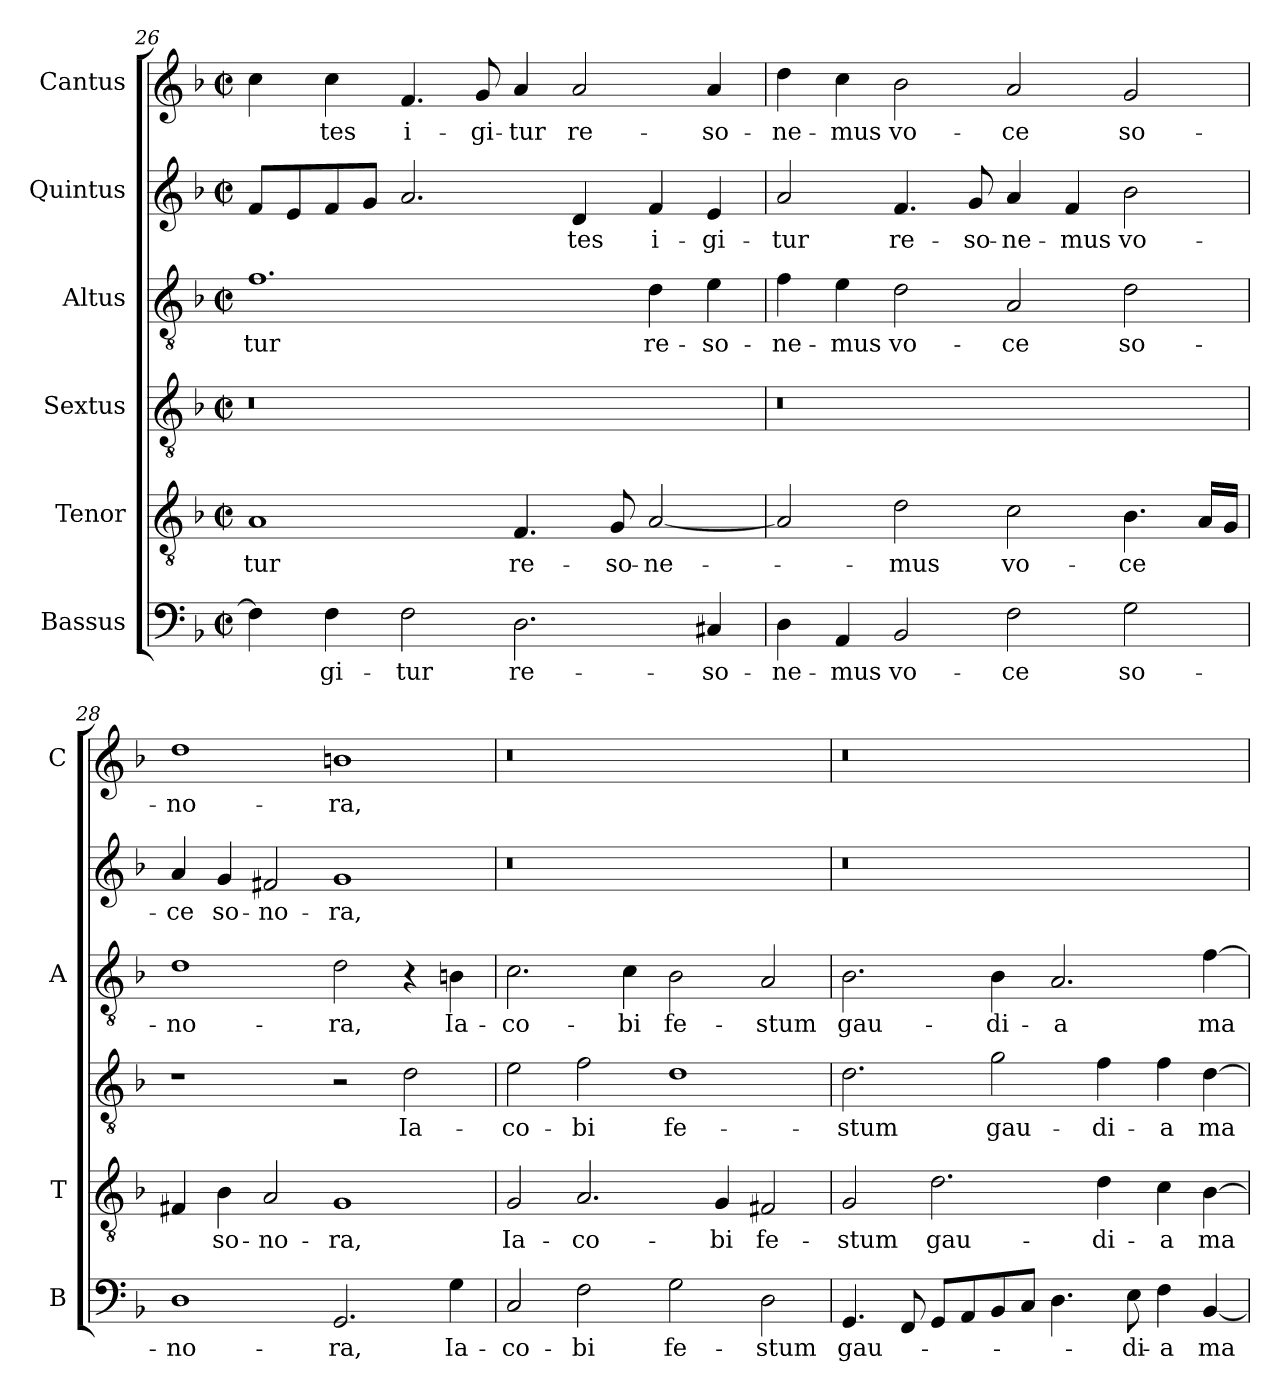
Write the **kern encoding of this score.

**kern	**text	**kern	**text	**kern	**text	**kern	**text	**kern	**text	**kern	**text
*part6	*part6	*part5	*part5	*part4	*part4	*part3	*part3	*part2	*part2	*part1	*part1
*staff6	*staff6	*staff5	*staff5	*staff4	*staff4	*staff3	*staff3	*staff2	*staff2	*staff1	*staff1
*I"Bassus	*	*I"Tenor	*	*I"Sextus	*	*I"Altus	*	*I"Quintus	*	*I"Cantus	*
*I'B	*	*I'T	*	*	*	*I'A	*	*	*	*I'C	*
*clefF4	*	*clefGv2	*	*clefGv2	*	*clefGv2	*	*clefG2	*	*clefG2	*
*k[b-]	*	*k[b-]	*	*k[b-]	*	*k[b-]	*	*k[b-]	*	*k[b-]	*
*F:	*	*F:	*	*F:	*	*F:	*	*F:	*	*F:	*
*M2/2	*	*M2/2	*	*M2/2	*	*M2/2	*	*M2/2	*	*M2/2	*
*met(c|)	*	*met(c|)	*	*met(c|)	*	*met(c|)	*	*met(c|)	*	*met(c|)	*
=26	=26	=26	=26	=26	=26	=26	=26	=26	=26	=26	=26
4F\]	.	1A	-tur	0r	.	1.f	-tur	8f/L	.	4cc\	.
.	.	.	.	.	.	.	.	8e/	.	.	.
4F\	-gi-	.	.	.	.	.	.	8f/	.	4cc\	-tes
.	.	.	.	.	.	.	.	8g/J	.	.	.
2F\	-tur	.	.	.	.	.	.	2.a/	.	4.f/	i-
.	.	.	.	.	.	.	.	.	.	8g/	-gi-
2.D\	re-	4.F/	re-	.	.	.	.	.	.	4a/	-tur
.	.	.	.	.	.	.	.	4d/	-tes	2a/	re-
.	.	8G/	-so-	.	.	.	.	.	.	.	.
.	.	[2A/	-ne-	.	.	4d\	re-	4f/	i-	.	.
4C#X/	-so-	.	.	.	.	4e\	-so-	4e/	-gi-	4a/	-so-
=27	=27	=27	=27	=27	=27	=27	=27	=27	=27	=27	=27
4D\	-ne-	2A/]	.	0r	.	4f\	-ne-	2a/	-tur	4dd\	-ne-
4AA/	-mus	.	.	.	.	4e\	-mus	.	.	4cc\	-mus
2BB-/	vo-	2d\	-mus	.	.	2d\	vo-	4.f/	re-	2b-\	vo-
.	.	.	.	.	.	.	.	8g/	-so-	.	.
2F\	-ce	2c\	vo-	.	.	2A/	-ce	4a/	-ne-	2a/	-ce
.	.	.	.	.	.	.	.	4f/	-mus	.	.
2G\	so-	4.B-\	-ce	.	.	2d\	so-	2b-\	vo-	2g/	so-
.	.	16A/LL	.	.	.	.	.	.	.	.	.
.	.	16G/JJ	.	.	.	.	.	.	.	.	.
!!LO:LB:g=z
=28	=28	=28	=28	=28	=28	=28	=28	=28	=28	=28	=28
1D	-no-	4F#X/	.	1r	.	1d	-no-	4a/	-ce	1dd	-no-
.	.	4B-\	so-	.	.	.	.	4g/	so-	.	.
.	.	2A/	-no-	.	.	.	.	2f#X/	-no-	.	.
2.GG/	-ra,	1G	-ra,	2r	.	2d\	-ra,	1g	-ra,	1bn	-ra,
.	.	.	.	2d\	Ia-	4r	.	.	.	.	.
4G\	Ia-	.	.	.	.	4Bn\	Ia-	.	.	.	.
=29	=29	=29	=29	=29	=29	=29	=29	=29	=29	=29	=29
2C/	-co-	2G/	Ia-	2e\	-co-	2.c\	-co-	0r	.	0r	.
2F\	-bi	2.A/	-co-	2f\	-bi	.	.	.	.	.	.
.	.	.	.	.	.	4c\	-bi	.	.	.	.
2G\	fe-	.	.	1d	fe-	2B-\	fe-	.	.	.	.
.	.	4G/	-bi	.	.	.	.	.	.	.	.
2D\	-stum	2F#X/	fe-	.	.	2A/	-stum	.	.	.	.
=30	=30	=30	=30	=30	=30	=30	=30	=30	=30	=30	=30
4.GG/	gau-	2G/	-stum	2.d\	-stum	2.B-\	gau-	0r	.	0r	.
8FF/	.	.	.	.	.	.	.	.	.	.	.
8GG/L	.	2.d\	gau-	.	.	.	.	.	.	.	.
8AA/	.	.	.	.	.	.	.	.	.	.	.
8BB-/	.	.	.	2g\	gau-	4B-\	-di-	.	.	.	.
8C/J	.	.	.	.	.	.	.	.	.	.	.
4.D\	.	.	.	.	.	2.A/	-a	.	.	.	.
.	.	4d\	-di-	4f\	-di-	.	.	.	.	.	.
8E\	-di-	.	.	.	.	.	.	.	.	.	.
4F\	-a	4c\	-a	4f\	-a	.	.	.	.	.	.
[4BB-/	ma-	[4B-\	ma-	[4d\	ma-	[4f\	ma-	.	.	.	.
=	=	=	=	=	=	=	=	=	=	=	=
*-	*-	*-	*-	*-	*-	*-	*-	*-	*-	*-	*-
